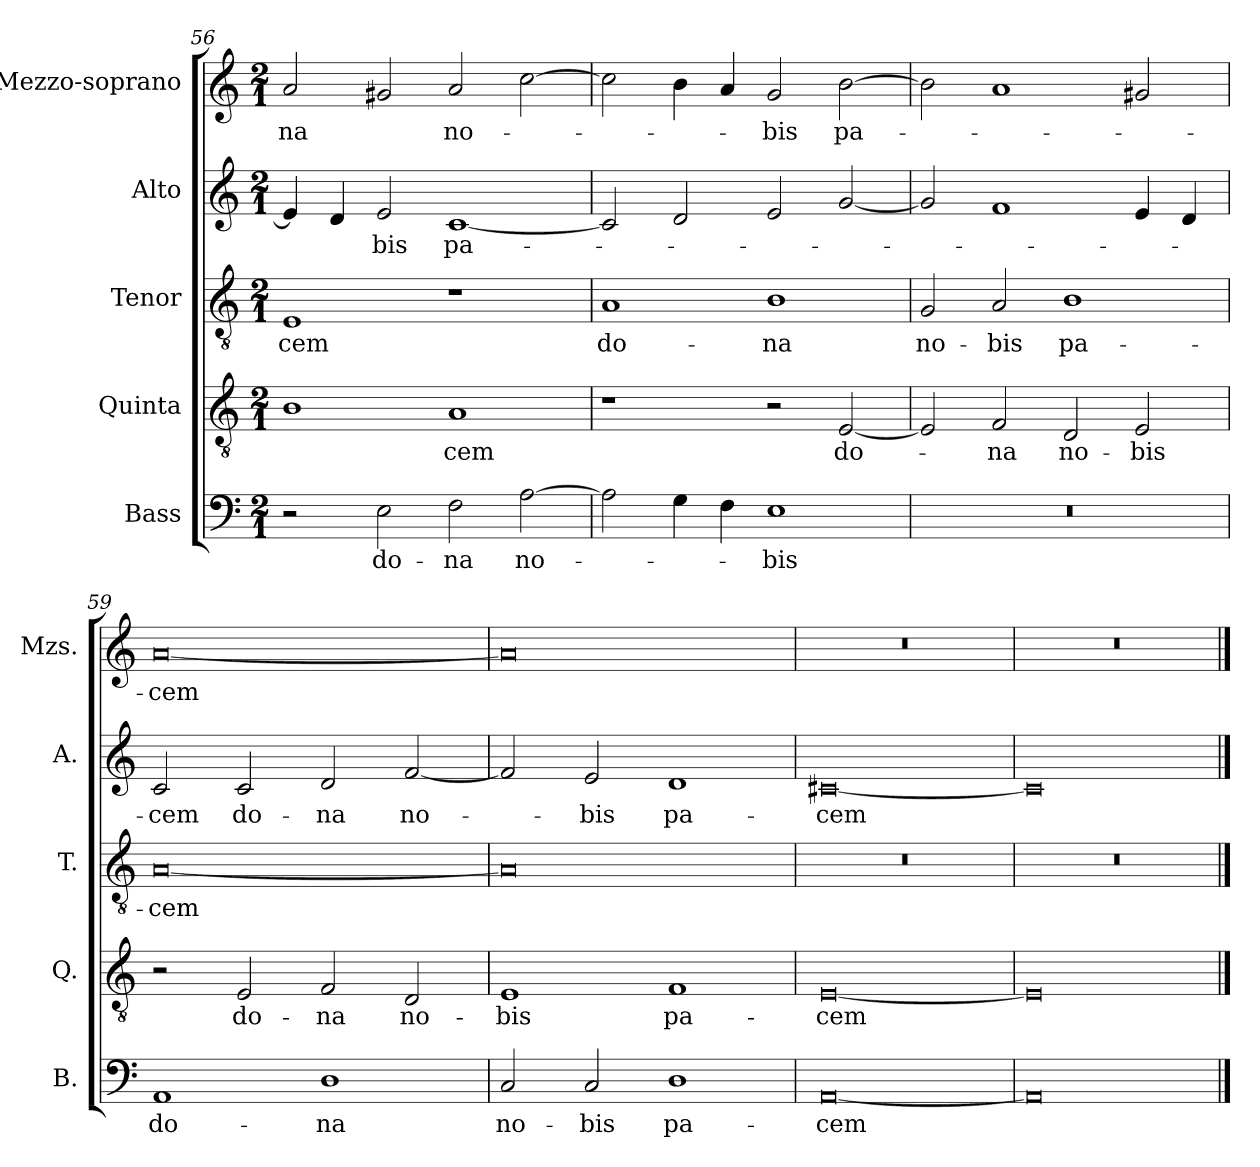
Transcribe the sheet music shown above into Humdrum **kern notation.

**kern	**text	**kern	**text	**kern	**text	**kern	**text	**kern	**text
*part5	*part5	*part4	*part4	*part3	*part3	*part2	*part2	*part1	*part1
*staff5	*staff5	*staff4	*staff4	*staff3	*staff3	*staff2	*staff2	*staff1	*staff1
*I"Bass	*	*I"Quinta	*	*I"Tenor	*	*I"Alto	*	*I"Mezzo-soprano	*
*I'B.	*	*I'Q.	*	*I'T.	*	*I'A.	*	*I'Mzs.	*
*clefF4	*	*clefGv2	*	*clefGv2	*	*clefG2	*	*clefG2	*
*k[]	*	*k[]	*	*k[]	*	*k[]	*	*k[]	*
*M2/1	*	*M2/1	*	*M2/1	*	*M2/1	*	*M2/1	*
=56	=56	=56	=56	=56	=56	=56	=56	=56	=56
!	!	!	!	!	!LO:LY:b	!	!	!	!LO:LY:b
2r	.	1B	.	1E	-cem	4e/]	.	2a/	-na
.	.	.	.	.	.	4d/	.	.	.
!	!LO:LY:b	!	!	!	!	!	!LO:LY:b	!	!
2E\	do-	.	.	.	.	2e/	-bis	2g#X/	.
!	!LO:LY:b	!	!LO:LY:b	!	!	!	!LO:LY:b	!	!LO:LY:b
2F\	-na	1A	-cem	1r	.	[1c	pa-	2a/	no-
!	!LO:LY:b	!	!	!	!	!	!	!	!
[2A\	no-	.	.	.	.	.	.	[2cc\	.
=57	=57	=57	=57	=57	=57	=57	=57	=57	=57
!	!	!	!	!	!LO:LY:b	!	!	!	!
2A\]	.	1r	.	1A	do-	2c/]	.	2cc\]	.
4G\	.	.	.	.	.	2d/	.	4b\	.
4F\	.	.	.	.	.	.	.	4a/	.
!	!LO:LY:b	!	!	!	!LO:LY:b	!	!	!	!LO:LY:b
1E	-bis	2r	.	1B	-na	2e/	.	2g/	-bis
!	!	!	!LO:LY:b	!	!	!	!	!	!LO:LY:b
.	.	[2E/	do-	.	.	[2g/	.	[2b\	pa-
=58	=58	=58	=58	=58	=58	=58	=58	=58	=58
!	!	!	!	!	!LO:LY:b	!	!	!	!
0r	.	2E/]	.	2G/	no-	2g/]	.	2b\]	.
!	!	!	!LO:LY:b	!	!LO:LY:b	!	!	!	!
.	.	2F/	-na	2A/	-bis	1f	.	1a	.
!	!	!	!LO:LY:b	!	!LO:LY:b	!	!	!	!
.	.	2D/	no-	1B	pa-	.	.	.	.
!	!	!	!LO:LY:b	!	!	!	!	!	!
.	.	2E/	-bis	.	.	4e/	.	2g#X/	.
.	.	.	.	.	.	4d/	.	.	.
!!LO:PB:g=z
=59	=59	=59	=59	=59	=59	=59	=59	=59	=59
!	!LO:LY:b	!	!	!	!LO:LY:b	!	!LO:LY:b	!	!LO:LY:b
1AA	do-	2r	.	[0A	-cem	2c/	-cem	[0a	-cem
!	!	!	!LO:LY:b	!	!	!	!LO:LY:b	!	!
.	.	2E/	do-	.	.	2c/	do-	.	.
!	!LO:LY:b	!	!LO:LY:b	!	!	!	!LO:LY:b	!	!
1D	-na	2F/	-na	.	.	2d/	-na	.	.
!	!	!	!LO:LY:b	!	!	!	!LO:LY:b	!	!
.	.	2D/	no-	.	.	[2f/	no-	.	.
=60	=60	=60	=60	=60	=60	=60	=60	=60	=60
!	!LO:LY:b	!	!LO:LY:b	!	!	!	!	!	!
2C/	no-	1E	-bis	0A]	.	2f/]	.	0a]	.
!	!LO:LY:b	!	!	!	!	!	!LO:LY:b	!	!
2C/	-bis	.	.	.	.	2e/	-bis	.	.
!	!LO:LY:b	!	!LO:LY:b	!	!	!	!LO:LY:b	!	!
1D	pa-	1F	pa-	.	.	1d	pa-	.	.
=61	=61	=61	=61	=61	=61	=61	=61	=61	=61
!	!LO:LY:b	!	!LO:LY:b	!	!	!	!LO:LY:b	!	!
[0AA	-cem	[0E	-cem	0r	.	[0c#X	-cem	0r	.
=62	=62	=62	=62	=62	=62	=62	=62	=62	=62
0AA]	.	0E]	.	0r	.	0c#]	.	0r	.
==	==	==	==	==	==	==	==	==	==
*-	*-	*-	*-	*-	*-	*-	*-	*-	*-
